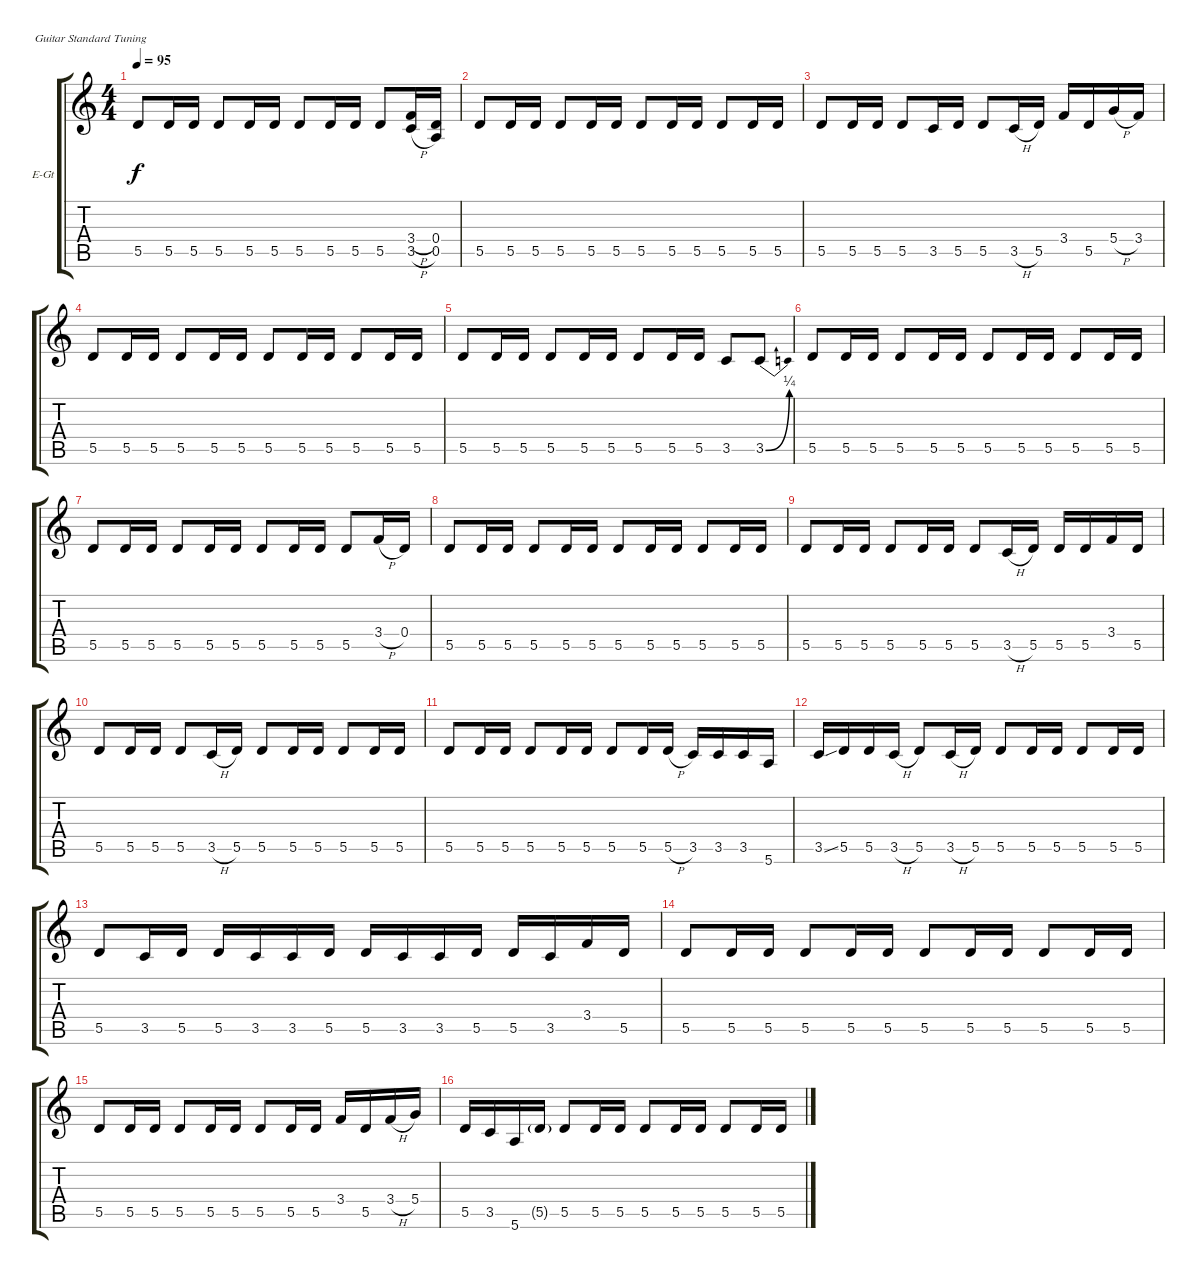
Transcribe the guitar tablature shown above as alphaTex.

\bracketExtendMode groupsimilarinstruments
\firstSystemTrackNameOrientation horizontal
\otherSystemsTrackNameOrientation horizontal
\track ("Guit I" "E-Gt") {instrument electricguitarclean}
\staff {score tabs}
\tuning (E4 B3 G3 D3 A2 E2)
\ts (4 4)
\tempo 95
\clef g2
\ks c
5.5.8{dy f} 5.5.16 5.5.16 5.5.8 5.5.16 5.5.16 5.5.8 5.5.16 5.5.16 5.5.8 (3.4{h} 3.5{h}).16 (0.4 0.5).16 |
5.5.8 5.5.16 5.5.16 5.5.8 5.5.16 5.5.16 5.5.8 5.5.16 5.5.16 5.5.8 5.5.16 5.5.16 |
5.5.8 5.5.16 5.5.16 5.5.8 3.5.16 5.5.16 5.5.8 3.5{h}.16 5.5.16 3.4.16 5.5.16 5.4{h}.16 3.4.16 |
5.5.8 5.5.16 5.5.16 5.5.8 5.5.16 5.5.16 5.5.8 5.5.16 5.5.16 5.5.8 5.5.16 5.5.16 |
5.5.8 5.5.16 5.5.16 5.5.8 5.5.16 5.5.16 5.5.8 5.5.16 5.5.16 3.5.8 3.5{be (bend 0 0 60 1)}.8 |
5.5.8 5.5.16 5.5.16 5.5.8 5.5.16 5.5.16 5.5.8 5.5.16 5.5.16 5.5.8 5.5.16 5.5.16 |
5.5.8 5.5.16 5.5.16 5.5.8 5.5.16 5.5.16 5.5.8 5.5.16 5.5.16 5.5.8 3.4{h}.16 0.4.16 |
5.5.8 5.5.16 5.5.16 5.5.8 5.5.16 5.5.16 5.5.8 5.5.16 5.5.16 5.5.8 5.5.16 5.5.16 |
5.5.8 5.5.16 5.5.16 5.5.8 5.5.16 5.5.16 5.5.8 3.5{h}.16 5.5.16 5.5.16 5.5.16 3.4.16 5.5.16 |
5.5.8 5.5.16 5.5.16 5.5.8 3.5{h}.16 5.5.16 5.5.8 5.5.16 5.5.16 5.5.8 5.5.16 5.5.16 |
5.5.8 5.5.16 5.5.16 5.5.8 5.5.16 5.5.16 5.5.8 5.5.16 5.5{h}.16 3.5.16 3.5.16 3.5.16 5.6.16 |
3.5{ss}.16 5.5.16 5.5.16 3.5{h}.16 5.5.8 3.5{h}.16 5.5.16 5.5.8 5.5.16 5.5.16 5.5.8 5.5.16 5.5.16 |
5.5.8 3.5.16 5.5.16 5.5.16 3.5.16 3.5.16 5.5.16 5.5.16 3.5.16 3.5.16 5.5.16 5.5.16 3.5.16 3.4.16 5.5.16 |
5.5.8 5.5.16 5.5.16 5.5.8 5.5.16 5.5.16 5.5.8 5.5.16 5.5.16 5.5.8 5.5.16 5.5.16 |
5.5.8 5.5.16 5.5.16 5.5.8 5.5.16 5.5.16 5.5.8 5.5.16 5.5.16 3.4.16 5.5.16 3.4{h}.16 5.4.16 |
5.5.16 3.5.16 5.6.16 5.5{g}.16 5.5.8 5.5.16 5.5.16 5.5.8 5.5.16 5.5.16 5.5.8 5.5.16 5.5.16
